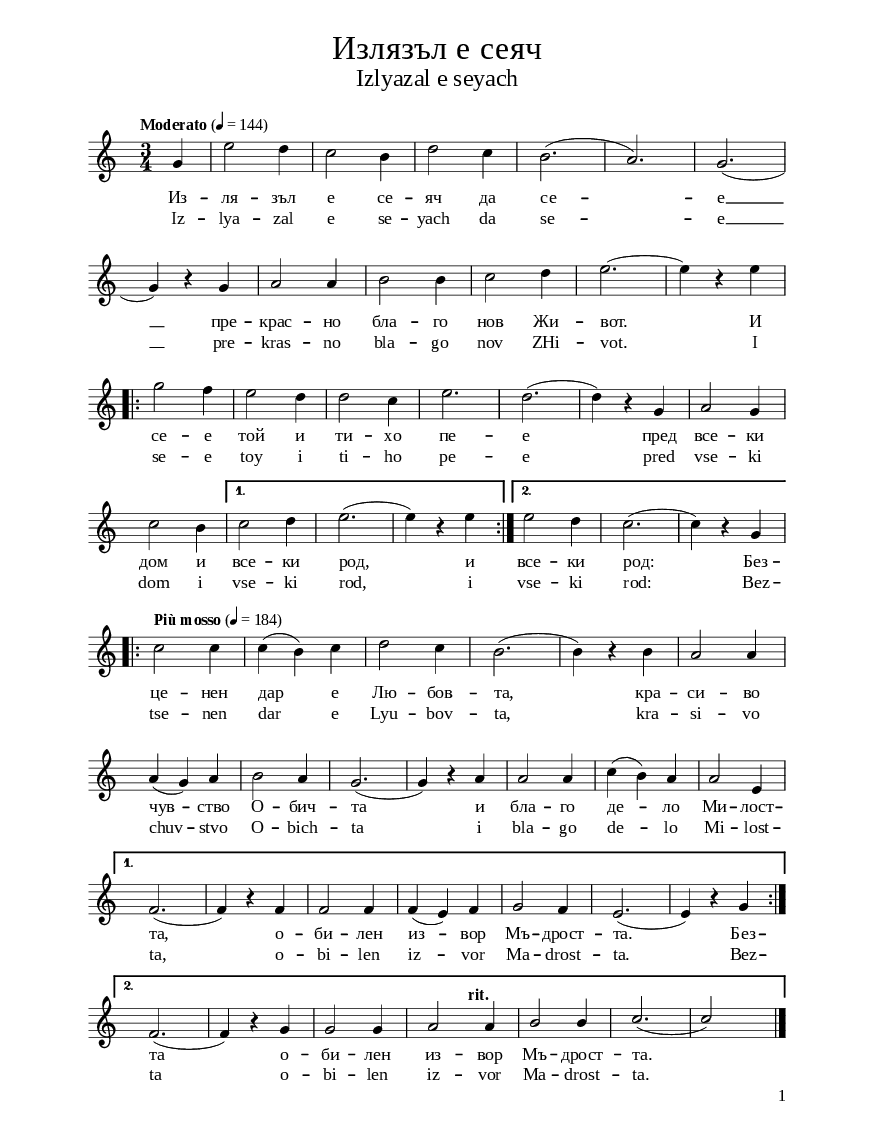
\version "2.24.0"

% include paper part and global functions
\include "include/globals.ily"

"rightBraces018" = \markup {
  \column {
    % repeat braces
    \translate #'(0 . -5.6 )
    \right-brace #18

    \translate #'(0 . -12.4 )
    \right-brace #18

    \translate #'(0 . -8 )
    \right-brace #45

    \translate #'(0 . -14.7 )
    \right-brace #18

  }
  \column {
    % repeat numbers
    \translate #'(0 . -6.2 )
    2

    \translate #'(0 . -14.2 )
    2

    \translate #'(0 . -9.8 )
    2

    \translate #'(0 . -19.2 )
    2
  }
}

\bookpart {
  \include "include/bookpart-paper.ily"
  \score {
    \include "include/score-layout.ily"

    \new Voice \absolute  {
      \clef treble
      \key c \major
      \time 3/4
      \tempoFunc "Moderato" 4 "144"

      \partial 4 g'4| e''2 d''4| c''2 b'4|d''2 c''4| b'2. (|a'2.) g'2. (| \break

      g'4 ) r4 g'4 | a'2 a'4 | b'2 b'4 | c''2 d''4 | e''2.~ e''4 r4 e'' | \break

      \repeat volta 2 {
        g''2 f''4 | e''2 d''4 | d''2 c''4 | e''2.| d''2. ( |d''4) r4 g'4| a'2 g'4| \break

        c''2 b'4 |
      }
      \alternative {
        {  c''2 d''4| e''2. (| e''4 ) r4  e''4| }
        { e''2 d''4 | c''2. (| c''4 )  r4 g'4  | \bar "||" \break }
      }

      \repeat volta 2 {
        \tempoFunc "Più mosso" 4 "184"
        \bar ".|:-|" c''2 c''4 | c''4 ( b'4 ) c''4 | d''2 c''4 | b'2. (| b'4 ) r4 b'4 | a'2 a'4 | \break
        a'4 ( g'4 ) a'4 | b'2 a'4 | g'2. ( | g'4 ) r4 a'4 | a'2 a'4 | c''4 ( b'4) a'4 | a'2 e'4 |  \break
      }
      \alternative {
        {  f'2. (|  f'4 )  r4 f'4 | f'2 f'4 | f'4 ( e'4 ) f'4 | g'2 f'4 |e'2. (| e'4 ) r4 g'4   \break }
        {
          f'2. (|  f'4 ) r4 g'4 | g'2 g'4 | a'2
          \override Score.RehearsalMark.outside-staff-priority = #599
          \mark\markup\normalsize\bold { "rit." } % places rit. below alternative bracket
          a'4 | \stemUp b'2 b'4 | c''2. ( | c''2 s4) | \bar "|." \pageBreak
        }
      }
    }

    \addlyrics {
      Из -- ля -- зъл е се -- яч да се -- е __
      пре -- крас -- но бла -- го нов Жи -- вот. И
      се -- е той и ти -- хо пе -- е пред все -- ки
      дом и все -- ки род, и все -- ки род: Без --
      це -- нен дар е Лю -- бов -- та, кра --  си -- во
      чув -- ство О -- бич -- та и бла -- го де -- ло Ми -- лост --
      та, о -- би -- лен из -- вор Мъ -- дрост -- та. Без --
      та о -- би -- лен из -- вор Мъ -- дрост -- та.
    }

    \addlyrics {
      Iz -- lya -- zal e se -- yach da se -- e __
      pre -- kras -- no bla -- go nov ZHi -- vot. I
      se -- e toy i ti -- ho pe -- e pred vse -- ki
      dom i vse -- ki rod, i vse -- ki rod: Bez --
      tse -- nen dar e Lyu -- bov -- ta, kra --  si -- vo
      chuv -- stvo O -- bich -- ta i bla -- go de -- lo Mi -- lost --
      ta, o -- bi -- len iz -- vor Ma -- drost -- ta. Bez --
      ta o -- bi -- len iz -- vor Ma -- drost -- ta.
    }


    \header {
      title = \titleFunc "Излязъл е сеяч" "Izlyazal e seyach"
    }

    \midi{}

  } % score


  \markup \fontsize #bgCoupletFontSize {
    \hspace #1
    \override #`(baseline-skip . ,bgCoupletBaselineSkip) % affects space between column lines
    \column {
      \line { 1. Излязъл е сеяч да сее }
      \line {   "   " прекрасно благо – нов живот. }
      \line {   "   " И сее той, и тихо пее }
      \line {   "   " пред всеки дом и всеки род: }
      \line { " " }
      \line { "   " \italic {Припев: } }
      \line {  "   " Безценен дар е Любовта, }
      \line { "   " красиво чувство – Обичта }
      \line { "   " и благо дело – Милостта, }
      \line {  "   " обилен извор – Мъдростта.}

      \line { " " }
      \line { 2. И който чуе, в миг потръпва }
      \line {   "   " от тоя благ и мил напев; }
      \line {   "   " и просиява, и възкръсва, }
      \line {   "   " и благославя тоз посев. }

      \line { " " }
      \line { "   " \italic {Припев ...} }

      \line { " " }
      \line { 3. Любов Вселената облива, }
      \line {   "   " от обич грее всяка твар; }
      \line {   "   " живот в живота се прелива, }
      \line {   "   " тук няма вече млад и стар. }
      \line { " " }
      \line { "   " \italic {Припев ...} }
    }
    \"rightBraces018"

    \hspace #7
    \override #`(baseline-skip . ,bgCoupletBaselineSkip)
    \column {
      \line { 1. Izlyazal e seyach da see }
      \line {   "   " prekrasno blago – nov zhivot. }
      \line {   "   " I see toy, i tiho pee }
      \line {   "   " pred vseki dom i vseki rod: }
      \line { " " }
      \line { "   " \italic {Refrain: } }
      \line {  "   " Beztsenen dar e Lyubovta, }
      \line { "   " krasivo chuvstvo – Obichta }
      \line { "   " i blago delo – Milostta, }
      \line {  "   " obilen izvor – Madrostta.}

      \line { " " }
      \line { 2. I koyto chue, v mig potrapva }
      \line {   "   " ot toya blag i mil napev; }
      \line {   "   " i prosiyava, i vazkrasva, }
      \line {   "   " i blagoslavya toz posev. }

      \line { " " }
      \line { "   " \italic {Refrain ...} }

      \line { " " }
      \line { 3. Lyubov Vselenata obliva, }
      \line {   "   " ot obich gree vsyaka tvar; }
      \line {   "   " zhivot v zhivota se preliva, }
      \line {   "   " tuk nyama veche mlad i star. }
      \line { " " }
      \line { "   " \italic {Refrain ...} }
    }
    \"rightBraces018"

  }

  \pageBreak

  % include foreign translation(s) of the song
  \version "2.24.0"

\markup \fill-line { \fontsize #deTitleFontSize "Der Sämann ist hinausgegangen" }
\markup \null
\markup \null
\markup \fontsize #deCoupletFontSize {
    \hspace #10
    \override #`(baseline-skip . ,deCoupletBaselineSkip)
    \column {
     
      \line { 1. Der Sämann ist hinausgegangen, }
      \line {   "   " um das wunderbare Gute zu säen: das neue Leben! }  
      \line {   "   " Und er sät und singt leise }
      \line {   "   " vor jedem Haus und jeder Familie: } 
      \line { " " }
      \line { "   " \italic { Refrain :}  }
      \line { " " }
      \line {  "  " Eine unschätzbare Gabe ist die Liebe (ljubovta), }
      \line {   "   "ein schönes Gefühl die Liebe (obitschta), }  
      \line {   "   " und ein gutes Werk die Barmherzigkeit, }
      \line {   "   " eine ergiebige Quelle die Weisheit. } 
      \line { " " }
      \line { 2. Und wer sie hört, }
      \line {   "   "erschauert vor dieser guten, liebevollen Melodie;  }  
      \line {   "   " und erstrahlt und aufersteht }
      \line {   "   " und segnet diese Saat. } 
      \line { " " }
      \line { "   " \italic { Refrain } ... }
      \line { " " }
      \line { 3. Die Liebe strömt in das Universum aus, }
      \line {   "   " aus Liebe strahlt jedes Wesen, }  
      \line {   "   " das Leben quillt in das Leben über; }
      \line {   "   " hier gibt es weder Jung noch Alt mehr. } 
      \line { " " }
      \line { "   " \italic { Refrain } ... }
      \line { " " }
      \line { 4. O, diese Strahlen kommen von Gott, }
      \line {   "   " sie erfüllen unsere Herzen }  
      \line {   "   " und flüstern uns süß zu, wie Er ruft: }
      \line {   "   " Kommt, meine Kinder!} 
      \line { " " }
      \line { "   " \italic { Refrain } ... }
    }
}


} % bookpart
